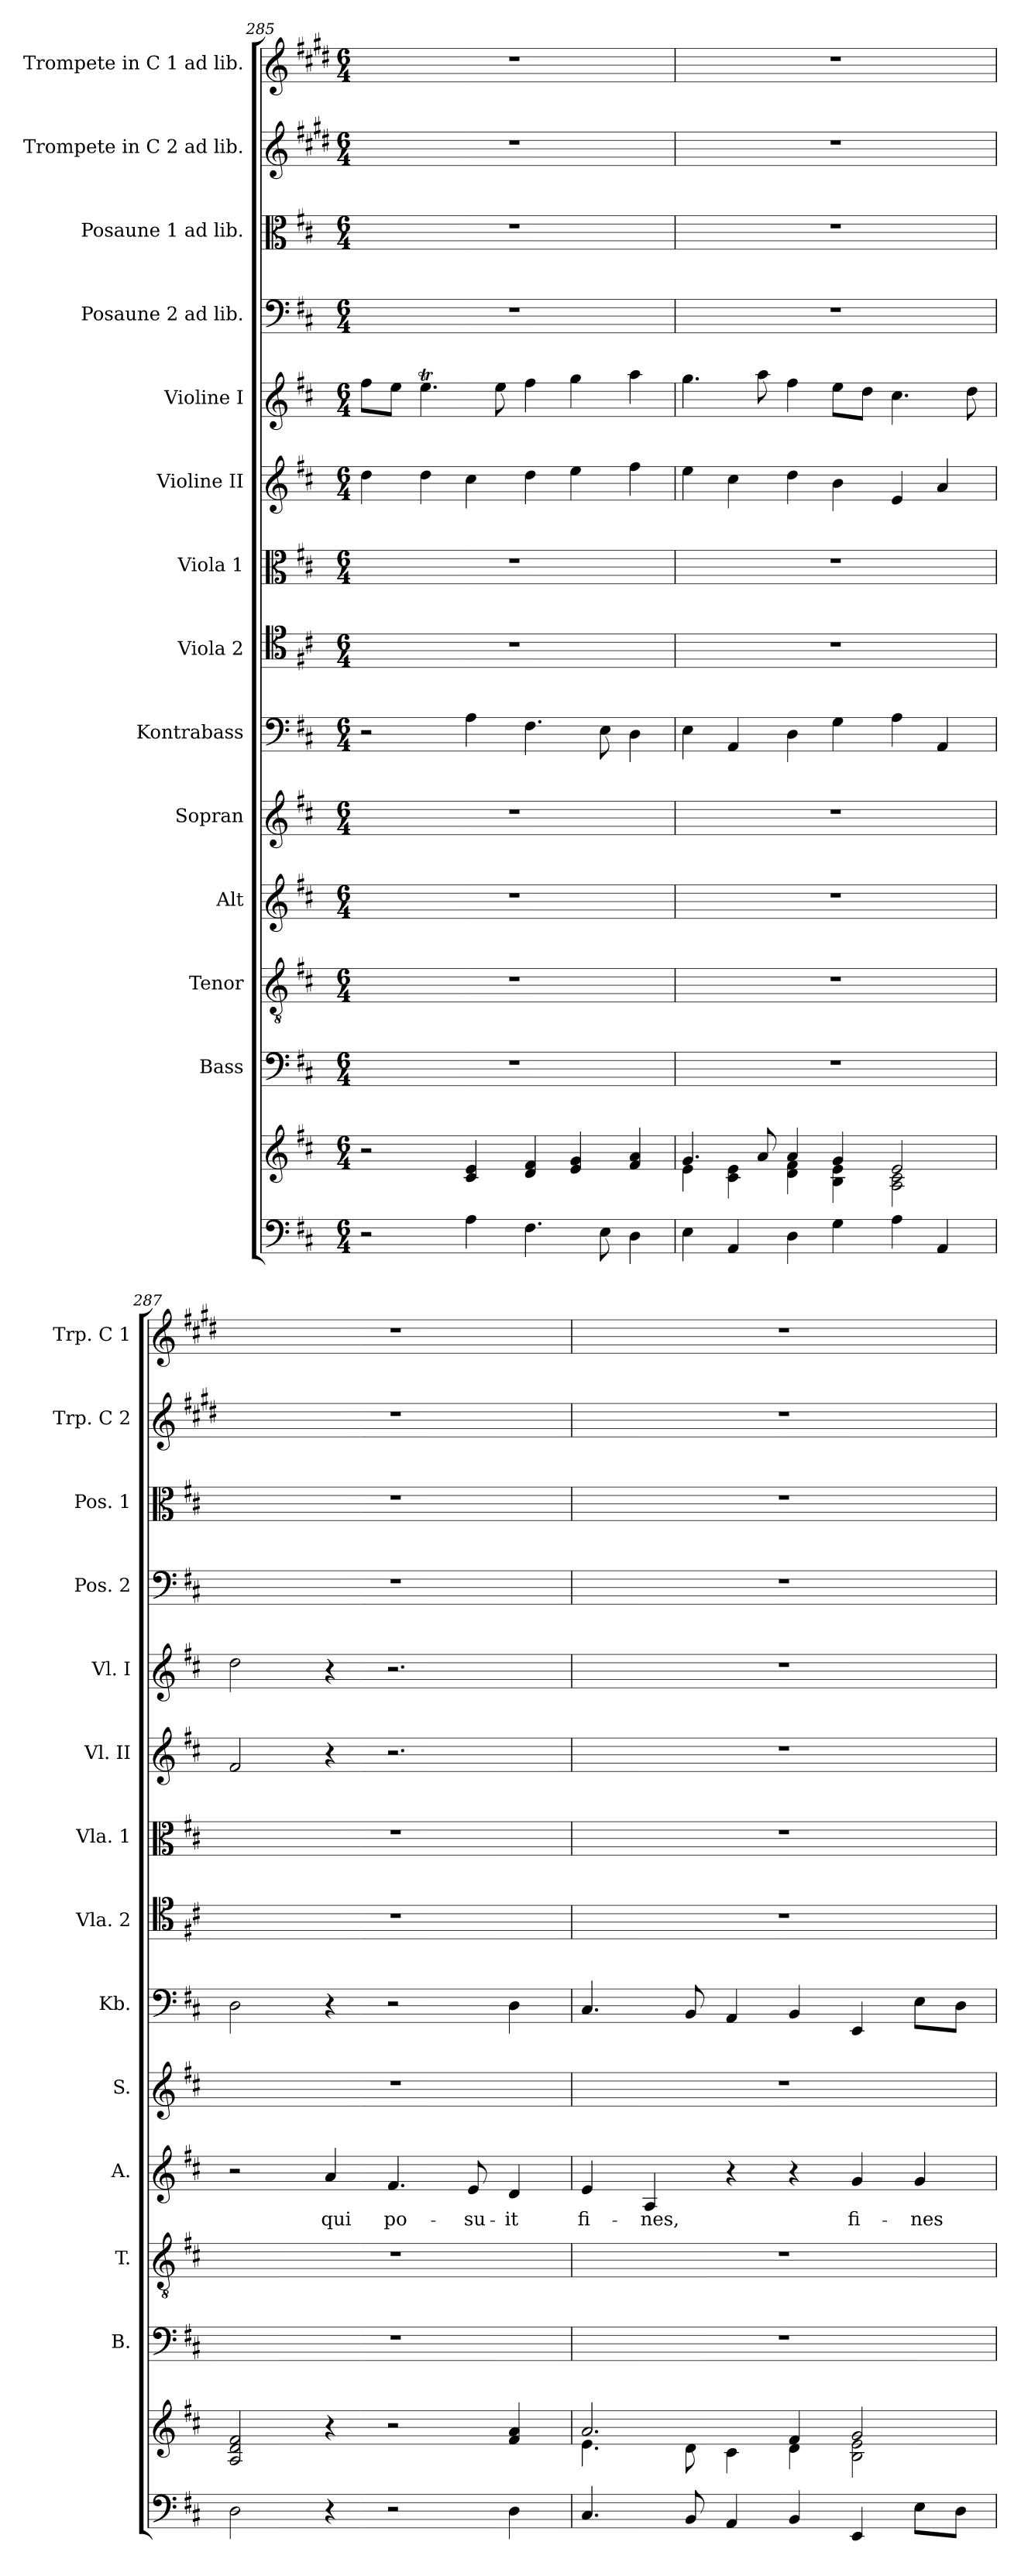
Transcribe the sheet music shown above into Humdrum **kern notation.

**kern	**kern	**kern	**kern	**kern	**text	**kern	**kern	**kern	**kern	**kern	**kern	**kern	**kern	**kern	**kern
*part14	*part14	*part13	*part12	*part11	*part11	*part10	*part9	*part8	*part7	*part6	*part5	*part4	*part3	*part2	*part1
*staff15	*staff14	*staff13	*staff12	*staff11	*staff11	*staff10	*staff9	*staff8	*staff7	*staff6	*staff5	*staff4	*staff3	*staff2	*staff1
*	*	*I"Bass	*I"Tenor	*I"Alt	*	*I"Sopran	*I"Kontrabass	*I"Viola 2	*I"Viola 1	*I"Violine II	*I"Violine I	*I"Posaune 2 ad lib.	*I"Posaune 1 ad lib.	*I"Trompete in C 2 ad lib.	*I"Trompete in C 1 ad lib.
*	*	*I'B.	*I'T.	*I'A.	*	*I'S.	*I'Kb.	*I'Vla. 2	*I'Vla. 1	*I'Vl. II	*I'Vl. I	*I'Pos. 2	*I'Pos. 1	*I'Trp. C 2	*I'Trp. C 1
*clefF4	*clefG2	*clefF4	*clefGv2	*clefG2	*	*clefG2	*clefF4	*clefC4	*clefC3	*clefG2	*clefG2	*clefF4	*clefC3	*clefG2	*clefG2
*	*	*	*	*	*	*	*ITrd7c12	*	*	*	*	*	*	*ITrd1c2	*ITrd1c2
*k[f#c#]	*k[f#c#]	*k[f#c#]	*k[f#c#]	*k[f#c#]	*	*k[f#c#]	*k[f#c#]	*k[f#c#]	*k[f#c#]	*k[f#c#]	*k[f#c#]	*k[f#c#]	*k[f#c#]	*k[f#c#]	*k[f#c#]
*D:	*D:	*D:	*D:	*D:	*	*D:	*D:	*D:	*D:	*D:	*D:	*D:	*D:	*D:	*D:
*M6/4	*M6/4	*M6/4	*M6/4	*M6/4	*	*M6/4	*M6/4	*M6/4	*M6/4	*M6/4	*M6/4	*M6/4	*M6/4	*M6/4	*M6/4
=285	=285	=285	=285	=285	=285	=285	=285	=285	=285	=285	=285	=285	=285	=285	=285
2r	2r	1.r	1.r	1.r	.	1.r	2r	1.r	1.r	4dd\	8ff#\L	1.r	1.r	1.r	1.r
.	.	.	.	.	.	.	.	.	.	.	8ee\J	.	.	.	.
.	.	.	.	.	.	.	.	.	.	4dd\	4.eeT\	.	.	.	.
4A\	4c#/ 4e/	.	.	.	.	.	4AA\	.	.	4cc#\	.	.	.	.	.
.	.	.	.	.	.	.	.	.	.	.	8ee\	.	.	.	.
4.F#\	4d/ 4f#/	.	.	.	.	.	4.FF#\	.	.	4dd\	4ff#\	.	.	.	.
.	4e/ 4g/	.	.	.	.	.	.	.	.	4ee\	4gg\	.	.	.	.
8E\	.	.	.	.	.	.	8EE\	.	.	.	.	.	.	.	.
4D\	4f#/ 4a/	.	.	.	.	.	4DD\	.	.	4ff#\	4aa\	.	.	.	.
=286	=286	=286	=286	=286	=286	=286	=286	=286	=286	=286	=286	=286	=286	=286	=286
*	*^	*	*	*	*	*	*	*	*	*	*	*	*	*	*
4E\	4.g/	4e\	1.r	1.r	1.r	.	1.r	4EE\	1.r	1.r	4ee\	4.gg\	1.r	1.r	1.r	1.r
4AA/	.	4c#\ 4e\	.	.	.	.	.	4AAA/	.	.	4cc#\	.	.	.	.	.
.	8a/	.	.	.	.	.	.	.	.	.	.	8aa\	.	.	.	.
4D\	4a/	4d\ 4f#\	.	.	.	.	.	4DD\	.	.	4dd\	4ff#\	.	.	.	.
4G\	4g/	4B\ 4e\	.	.	.	.	.	4GG\	.	.	4b\	8ee\L	.	.	.	.
.	.	.	.	.	.	.	.	.	.	.	.	8dd\J	.	.	.	.
4A\	2e/	2A\ 2c#\	.	.	.	.	.	4AA\	.	.	4e/	4.cc#\	.	.	.	.
4AA/	.	.	.	.	.	.	.	4AAA/	.	.	4a/	.	.	.	.	.
.	.	.	.	.	.	.	.	.	.	.	.	8dd\	.	.	.	.
*	*v	*v	*	*	*	*	*	*	*	*	*	*	*	*	*	*
!!LO:PB:g=z
=287	=287	=287	=287	=287	=287	=287	=287	=287	=287	=287	=287	=287	=287	=287	=287
2D\	2A/ 2d/ 2f#/	1.r	1.r	2r	.	1.r	2DD\	1.r	1.r	2f#/	2dd\	1.r	1.r	1.r	1.r
!	!	!	!	!	!LO:LY:b	!	!	!	!	!	!	!	!	!	!
4r	4r	.	.	4a/	qui	.	4r	.	.	4r	4r	.	.	.	.
!	!	!	!	!	!LO:LY:b	!	!	!	!	!	!	!	!	!	!
2r	2r	.	.	4.f#/	po-	.	2r	.	.	2.r	2.r	.	.	.	.
!	!	!	!	!	!LO:LY:b	!	!	!	!	!	!	!	!	!	!
.	.	.	.	8e/	-su-	.	.	.	.	.	.	.	.	.	.
!	!	!	!	!	!LO:LY:b	!	!	!	!	!	!	!	!	!	!
4D\	4f#/ 4a/	.	.	4d/	-it	.	4DD\	.	.	.	.	.	.	.	.
=288	=288	=288	=288	=288	=288	=288	=288	=288	=288	=288	=288	=288	=288	=288	=288
*	*^	*	*	*	*	*	*	*	*	*	*	*	*	*	*
!	!	!	!	!	!	!LO:LY:b	!	!	!	!	!	!	!	!	!	!
4.C#/	2.a/	4.e\	1.r	1.r	4e/	fi-	1.r	4.CC#/	1.r	1.r	1.r	1.r	1.r	1.r	1.r	1.r
!	!	!	!	!	!	!LO:LY:b	!	!	!	!	!	!	!	!	!	!
.	.	.	.	.	4A/	-nes,	.	.	.	.	.	.	.	.	.	.
8BB/	.	8d\	.	.	.	.	.	8BBB/	.	.	.	.	.	.	.	.
4AA/	.	4c#\	.	.	4r	.	.	4AAA/	.	.	.	.	.	.	.	.
4BB/	4f#/	4d\	.	.	4r	.	.	4BBB/	.	.	.	.	.	.	.	.
!	!	!	!	!	!	!LO:LY:b	!	!	!	!	!	!	!	!	!	!
4EE/	2g/	2B\ 2e\	.	.	4g/	fi-	.	4EEE/	.	.	.	.	.	.	.	.
!	!	!	!	!	!	!LO:LY:b	!	!	!	!	!	!	!	!	!	!
8E\L	.	.	.	.	4g/	-nes	.	8EE\L	.	.	.	.	.	.	.	.
8D\J	.	.	.	.	.	.	.	8DD\J	.	.	.	.	.	.	.	.
*	*v	*v	*	*	*	*	*	*	*	*	*	*	*	*	*	*
=	=	=	=	=	=	=	=	=	=	=	=	=	=	=	=
*-	*-	*-	*-	*-	*-	*-	*-	*-	*-	*-	*-	*-	*-	*-	*-
